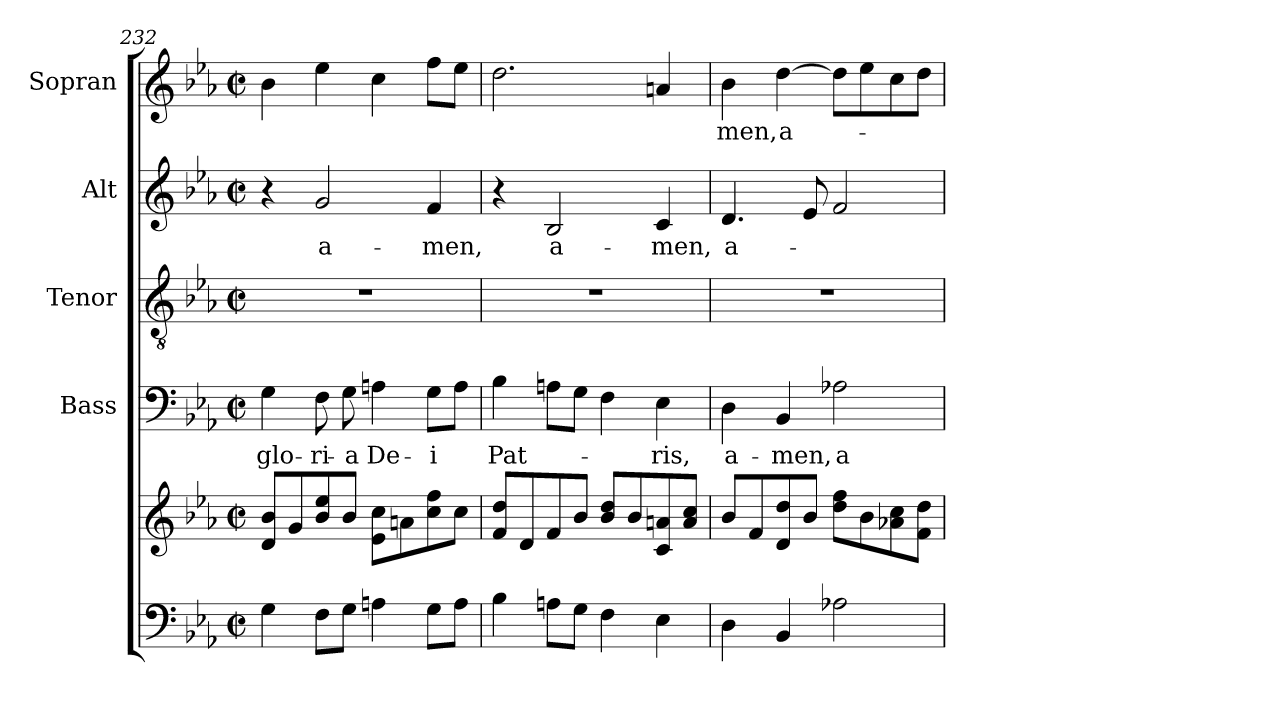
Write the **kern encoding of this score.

**kern	**kern	**kern	**text	**kern	**kern	**text	**kern	**text
*part5	*part5	*part4	*part4	*part3	*part2	*part2	*part1	*part1
*staff6	*staff5	*staff4	*staff4	*staff3	*staff2	*staff2	*staff1	*staff1
*	*	*I"Bass	*	*I"Tenor	*I"Alt	*	*I"Sopran	*
*	*	*I'B.	*	*I'T.	*I'A.	*	*I'S.	*
*clefF4	*clefG2	*clefF4	*	*clefGv2	*clefG2	*	*clefG2	*
*k[b-e-a-]	*k[b-e-a-]	*k[b-e-a-]	*	*k[b-e-a-]	*k[b-e-a-]	*	*k[b-e-a-]	*
*E-:	*E-:	*E-:	*	*E-:	*E-:	*	*E-:	*
*M2/2	*M2/2	*M2/2	*	*M2/2	*M2/2	*	*M2/2	*
*met(c|)	*met(c|)	*met(c|)	*	*met(c|)	*met(c|)	*	*met(c|)	*
=232	=232	=232	=232	=232	=232	=232	=232	=232
!	!	!	!LO:LY:b	!	!	!	!	!
4G\	8d/ 8b-/L	4G\	glo-	1r	4r	.	4b-\	.
.	8g/	.	.	.	.	.	.	.
!	!	!	!LO:LY:b	!	!	!LO:LY:b	!	!
8F\L	8b-/ 8ee-/	8F\	-ri-	.	2g/	a-	4ee-\	.
!	!	!	!LO:LY:b	!	!	!	!	!
8G\J	8b-/J	8G\	-a	.	.	.	.	.
!	!	!	!LO:LY:b	!	!	!	!	!
4An\	8e-\ 8cc\L	4An\	De-	.	.	.	4cc\	.
.	8an\	.	.	.	.	.	.	.
!	!	!	!LO:LY:b	!	!	!LO:LY:b	!	!
8G\L	8cc\ 8ff\	8G\L	-i	.	4f/	-men,	8ff\L	.
8A\J	8cc\J	8A\J	.	.	.	.	8ee-\J	.
=233	=233	=233	=233	=233	=233	=233	=233	=233
!	!	!	!LO:LY:b	!	!	!	!	!
4B-\	8f/ 8dd/L	4B-\	Pat-	1r	4r	.	2.dd\	.
.	8d/	.	.	.	.	.	.	.
!	!	!	!	!	!	!LO:LY:b	!	!
8An\L	8f/	8An\L	.	.	2B-/	a-	.	.
8G\J	8b-/J	8G\J	.	.	.	.	.	.
4F\	8b-/ 8dd/L	4F\	.	.	.	.	.	.
.	8b-/	.	.	.	.	.	.	.
!	!	!	!LO:LY:b	!	!	!LO:LY:b	!	!
4E-\	8c/ 8an/	4E-\	-ris,	.	4c/	-men,	4an/	.
.	8a/ 8cc/J	.	.	.	.	.	.	.
=234	=234	=234	=234	=234	=234	=234	=234	=234
!	!	!	!LO:LY:b	!	!	!LO:LY:b	!	!LO:LY:b
4D\	8b-/L	4D\	a-	1r	4.d/	a-	4b-\	-men,
.	8f/	.	.	.	.	.	.	.
!	!	!	!LO:LY:b	!	!	!	!	!LO:LY:b
4BB-/	8d/ 8dd/	4BB-/	-men,	.	.	.	[4dd\	a-
.	8b-/J	.	.	.	8e-/	.	.	.
!	!	!	!LO:LY:b	!	!	!	!	!
2A-X\	8dd\ 8ff\L	2A-X\	a-	.	2f/	.	8dd\L]	.
.	8b-\	.	.	.	.	.	8ee-\	.
.	8a-X\ 8cc\	.	.	.	.	.	8cc\	.
.	8f\ 8dd\J	.	.	.	.	.	8dd\J	.
=	=	=	=	=	=	=	=	=
*-	*-	*-	*-	*-	*-	*-	*-	*-
